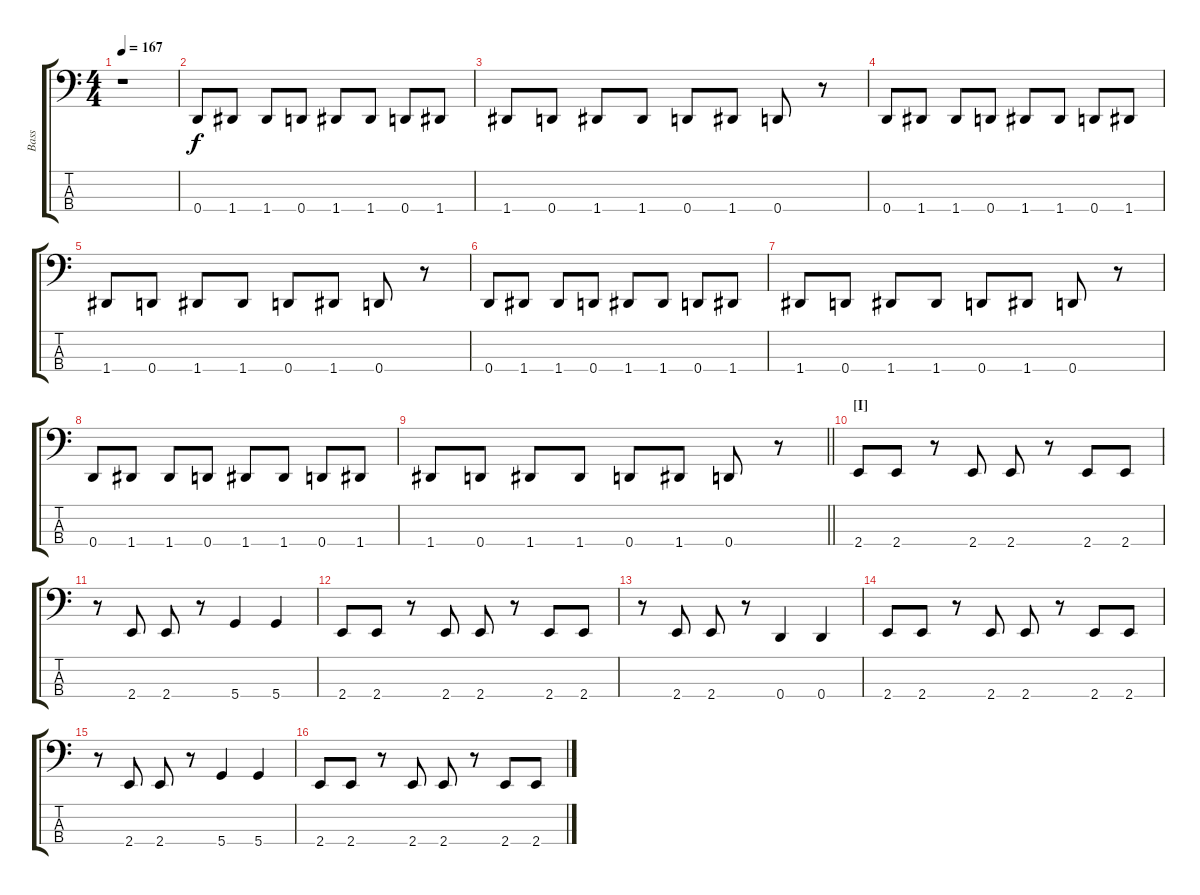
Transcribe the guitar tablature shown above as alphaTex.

\track ("Bass" "Bass") {instrument electricbassfinger}
\staff {score tabs}
\tuning (G2 D2 A1 D1) {hide}
\ts (4 4)
\tempo 167
\clef f4
\ks c
r.1{dy f} |
0.4.8 1.4.8 1.4.8 0.4.8 1.4.8 1.4.8 0.4.8 1.4.8 |
1.4.8 0.4.8 1.4.8 1.4.8 0.4.8 1.4.8 0.4.8 r.8 |
0.4.8 1.4.8 1.4.8 0.4.8 1.4.8 1.4.8 0.4.8 1.4.8 |
1.4.8 0.4.8 1.4.8 1.4.8 0.4.8 1.4.8 0.4.8 r.8 |
0.4.8 1.4.8 1.4.8 0.4.8 1.4.8 1.4.8 0.4.8 1.4.8 |
1.4.8 0.4.8 1.4.8 1.4.8 0.4.8 1.4.8 0.4.8 r.8 |
0.4.8 1.4.8 1.4.8 0.4.8 1.4.8 1.4.8 0.4.8 1.4.8 |
\barLineRight lightlight
1.4.8 0.4.8 1.4.8 1.4.8 0.4.8 1.4.8 0.4.8 r.8 |
\section ("" "[I]")
2.4.8 2.4.8 r.8 2.4.8 2.4.8 r.8 2.4.8 2.4.8 |
r.8 2.4.8 2.4.8 r.8 5.4.4 5.4.4 |
2.4.8 2.4.8 r.8 2.4.8 2.4.8 r.8 2.4.8 2.4.8 |
r.8 2.4.8 2.4.8 r.8 0.4.4 0.4.4 |
2.4.8 2.4.8 r.8 2.4.8 2.4.8 r.8 2.4.8 2.4.8 |
r.8 2.4.8 2.4.8 r.8 5.4.4 5.4.4 |
2.4.8 2.4.8 r.8 2.4.8 2.4.8 r.8 2.4.8 2.4.8
